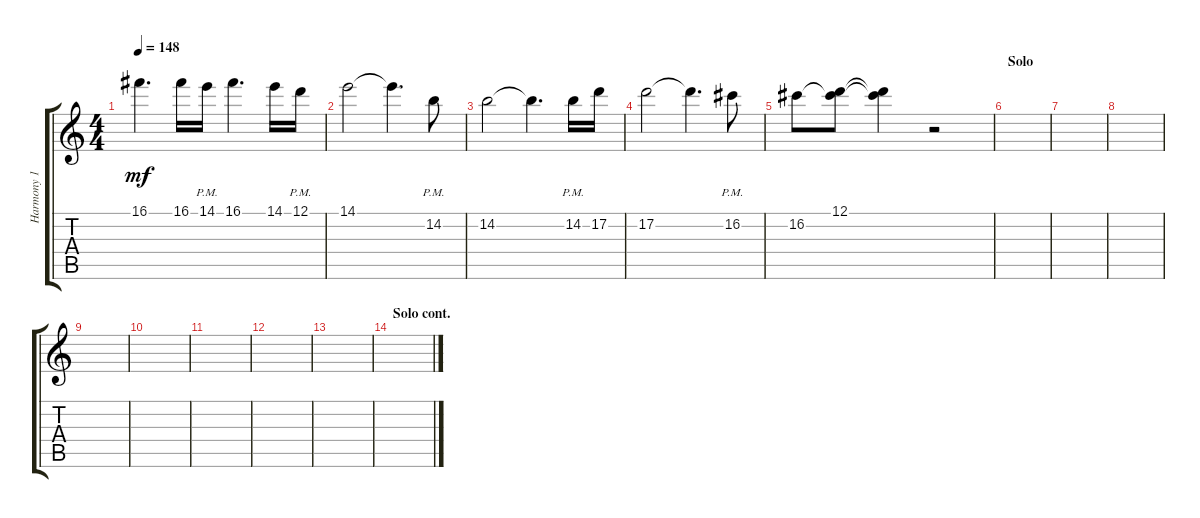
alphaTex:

\track ("Harmony 1" "Harmony 1") {instrument distortionguitar}
\staff {score tabs}
\tuning (D4 A3 F3 C3 G2 C2) {hide}
\ts (4 4)
\tempo 148
\clef g2
\ks c
16.1.4{d dy mf} 16.1.16 14.1{pm}.16 16.1.4{d} 14.1.16 12.1{pm}.16 |
14.1.2 14.1{t}.4{d} 14.2{pm}.8 |
14.2.2 14.2{t}.4{d} 14.2{pm}.16 17.2.16 |
17.2.2 17.2{t}.4{d} 16.2{pm}.8 |
16.2.8 (12.1 16.2{t}).8 (12.1{t} 16.2{t}).4 r.2 |
\section ("" "Solo")
|
|
|
|
|
|
|
|
\section ("" "Solo cont.")
